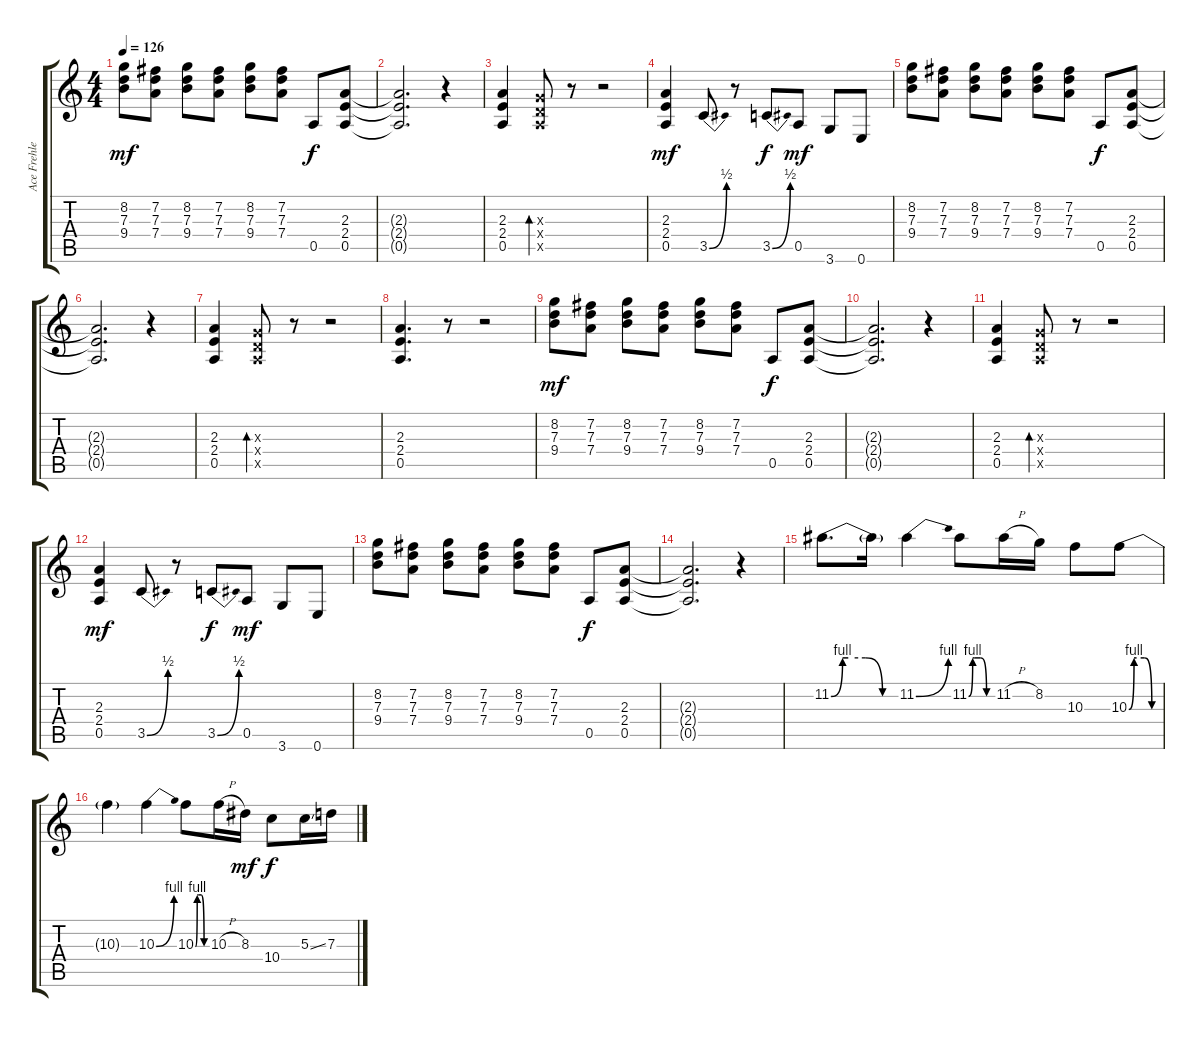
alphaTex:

\track ("Ace Frehley" "Ace Frehle") {instrument distortionguitar}
\staff {score tabs}
\tuning (E4 B3 G3 D3 A2 E2) {hide}
\ts (4 4)
\tempo 126
\clef g2
\ks c
(8.2 7.3 9.4).8{dy mf} (7.2 7.3 7.4).8 (8.2 7.3 9.4).8 (7.2 7.3 7.4).8 (8.2 7.3 9.4).8 (7.2 7.3 7.4).8 0.5.8{dy f} (2.3 2.4 0.5).8 |
(2.3{t} 2.4{t} 0.5{t}).2{d} r.4 |
(2.3 2.4 0.5).4 (0.3{x} 0.4{x} 0.5{x}).8{bd 240} r.8 r.2 |
(2.3 2.4 0.5).4{dy mf} 3.5{be (bend 0 0 60 2)}.8 r.8 3.5{be (bend 0 0 60 2)}.8{dy f} 0.5.8{dy mf} 3.6.8 0.6.8 |
(8.2 7.3 9.4).8 (7.2 7.3 7.4).8 (8.2 7.3 9.4).8 (7.2 7.3 7.4).8 (8.2 7.3 9.4).8 (7.2 7.3 7.4).8 0.5.8{dy f} (2.3 2.4 0.5).8 |
(2.3{t} 2.4{t} 0.5{t}).2{d} r.4 |
(2.3 2.4 0.5).4 (0.3{x} 0.4{x} 0.5{x}).8{bd 240} r.8 r.2 |
(2.3 2.4 0.5).4{d} r.8 r.2 |
(8.2 7.3 9.4).8{dy mf} (7.2 7.3 7.4).8 (8.2 7.3 9.4).8 (7.2 7.3 7.4).8 (8.2 7.3 9.4).8 (7.2 7.3 7.4).8 0.5.8{dy f} (2.3 2.4 0.5).8 |
(2.3{t} 2.4{t} 0.5{t}).2{d} r.4 |
(2.3 2.4 0.5).4 (0.3{x} 0.4{x} 0.5{x}).8{bd 240} r.8 r.2 |
(2.3 2.4 0.5).4{dy mf} 3.5{be (bend 0 0 60 2)}.8 r.8 3.5{be (bend 0 0 60 2)}.8{dy f} 0.5.8{dy mf} 3.6.8 0.6.8 |
(8.2 7.3 9.4).8 (7.2 7.3 7.4).8 (8.2 7.3 9.4).8 (7.2 7.3 7.4).8 (8.2 7.3 9.4).8 (7.2 7.3 7.4).8 0.5.8{dy f} (2.3 2.4 0.5).8 |
(2.3{t} 2.4{t} 0.5{t}).2{d} r.4 |
11.2{be (custom 0 0 10 4 15 4 30 4 45 0 60 0)}.8{d} 11.2{t}.16 11.2{be (bend 0 0 60 4)}.4 11.2{be (custom 0 0 10 4 15 4 30 4 45 0 60 0)}.8 11.2{h}.16 8.2.16 10.3.8 10.3{be (custom 0 0 10 4 15 4 30 4 45 0 60 0)}.8 |
10.3{t}.4 10.3{be (bend 0 0 60 4)}.4 10.3{be (custom 0 0 9 4 15 4 30 4 45 0 60 0)}.8 10.3{h}.16 8.3.16{dy mf} 10.4.8{dy f} 5.3{ss}.16 7.3.16
